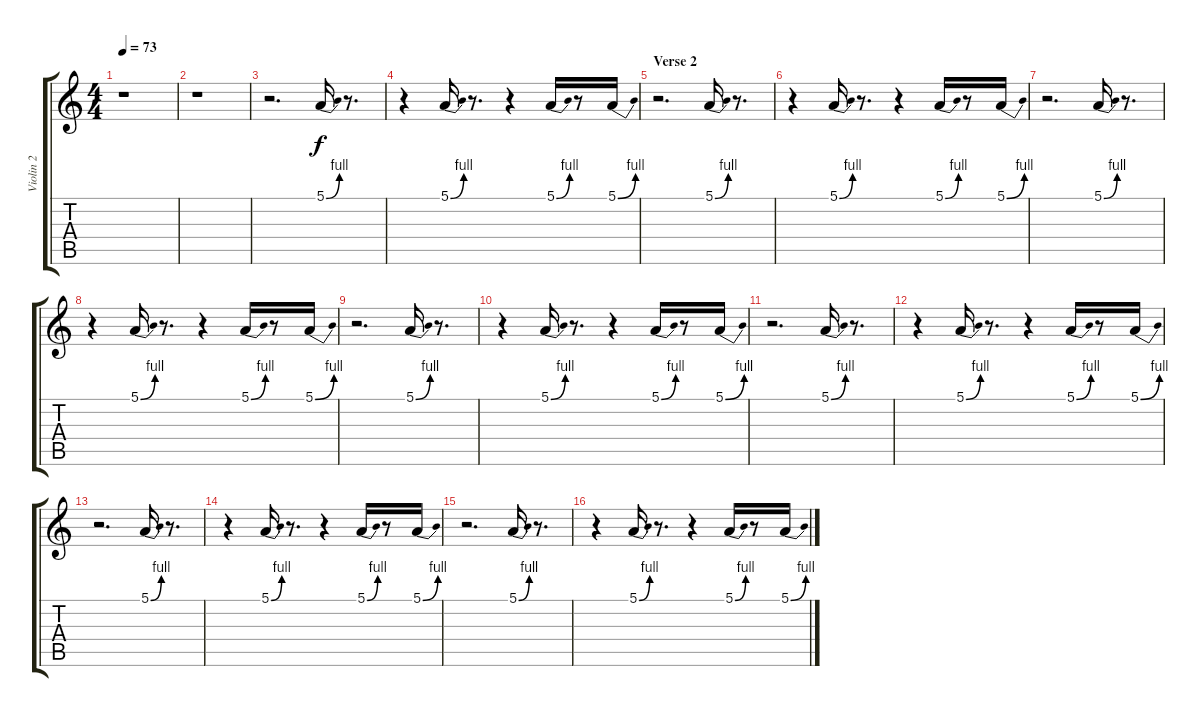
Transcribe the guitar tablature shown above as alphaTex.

\track ("Violin 2" "Violin 2") {instrument violin}
\staff {score tabs}
\tuning (E4 B3 G3 D3 A2 E2) {hide}
\ts (4 4)
\tempo 73
\clef g2
\ks c
r.1{dy f} |
r.1 |
r.2{d} 5.1{be (bend 0 0 60 4)}.16 r.8{d} |
r.4 5.1{be (bend 0 0 60 4)}.16 r.8{d} r.4 5.1{be (bend 0 0 60 4)}.16 r.8 5.1{be (bend 0 0 60 4)}.16 |
\section ("" "Verse 2")
r.2{d} 5.1{be (bend 0 0 60 4)}.16 r.8{d} |
r.4 5.1{be (bend 0 0 60 4)}.16 r.8{d} r.4 5.1{be (bend 0 0 60 4)}.16 r.8 5.1{be (bend 0 0 60 4)}.16 |
r.2{d} 5.1{be (bend 0 0 60 4)}.16 r.8{d} |
r.4 5.1{be (bend 0 0 60 4)}.16 r.8{d} r.4 5.1{be (bend 0 0 60 4)}.16 r.8 5.1{be (bend 0 0 60 4)}.16 |
r.2{d} 5.1{be (bend 0 0 60 4)}.16 r.8{d} |
r.4 5.1{be (bend 0 0 60 4)}.16 r.8{d} r.4 5.1{be (bend 0 0 60 4)}.16 r.8 5.1{be (bend 0 0 60 4)}.16 |
r.2{d} 5.1{be (bend 0 0 60 4)}.16 r.8{d} |
r.4 5.1{be (bend 0 0 60 4)}.16 r.8{d} r.4 5.1{be (bend 0 0 60 4)}.16 r.8 5.1{be (bend 0 0 60 4)}.16 |
r.2{d} 5.1{be (bend 0 0 60 4)}.16 r.8{d} |
r.4 5.1{be (bend 0 0 60 4)}.16 r.8{d} r.4 5.1{be (bend 0 0 60 4)}.16 r.8 5.1{be (bend 0 0 60 4)}.16 |
r.2{d} 5.1{be (bend 0 0 60 4)}.16 r.8{d} |
r.4 5.1{be (bend 0 0 60 4)}.16 r.8{d} r.4 5.1{be (bend 0 0 60 4)}.16 r.8 5.1{be (bend 0 0 60 4)}.16
